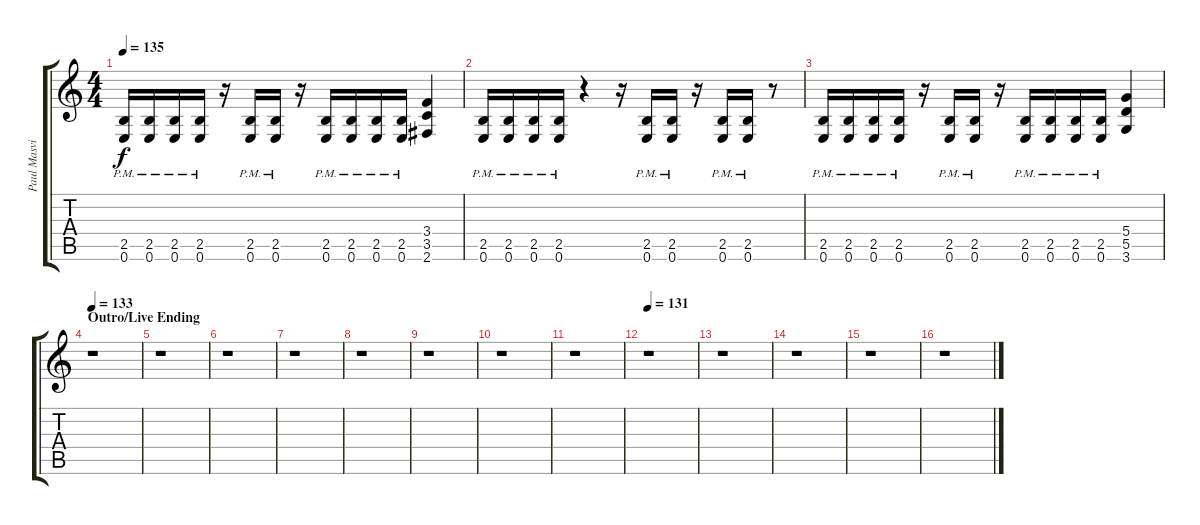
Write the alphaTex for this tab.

\track ("Paul Masvidal (distortion)" "Paul Masvi") {instrument distortionguitar}
\staff {score tabs}
\tuning (E4 B3 G3 D3 A2 E2) {hide}
\ts (4 4)
\tempo 135
\clef g2
\ks c
(2.5{pm} 0.6{pm}).16{dy f} (2.5{pm} 0.6{pm}).16 (2.5{pm} 0.6{pm}).16 (2.5{pm} 0.6{pm}).16 r.16 (2.5{pm} 0.6{pm}).16 (2.5{pm} 0.6{pm}).16 r.16 (2.5{pm} 0.6{pm}).16 (2.5{pm} 0.6{pm}).16 (2.5{pm} 0.6{pm}).16 (2.5{pm} 0.6{pm}).16 (3.4 3.5 2.6).4 |
(2.5{pm} 0.6{pm}).16 (2.5{pm} 0.6{pm}).16 (2.5{pm} 0.6{pm}).16 (2.5{pm} 0.6{pm}).16 r.4 r.16 (2.5{pm} 0.6{pm}).16 (2.5{pm} 0.6{pm}).16 r.16 (2.5{pm} 0.6{pm}).16 (2.5{pm} 0.6{pm}).16 r.8 |
(2.5{pm} 0.6{pm}).16 (2.5{pm} 0.6{pm}).16 (2.5{pm} 0.6{pm}).16 (2.5{pm} 0.6{pm}).16 r.16 (2.5{pm} 0.6{pm}).16 (2.5{pm} 0.6{pm}).16 r.16 (2.5{pm} 0.6{pm}).16 (2.5{pm} 0.6{pm}).16 (2.5{pm} 0.6{pm}).16 (2.5{pm} 0.6{pm}).16 (5.4 5.5 3.6).4 |
\section ("" "Outro/Live Ending")
\tempo 133
r.1 |
r.1 |
r.1 |
r.1 |
r.1 |
r.1 |
r.1 |
r.1 |
\tempo 131
r.1 |
r.1 |
r.1 |
r.1 |
r.1
